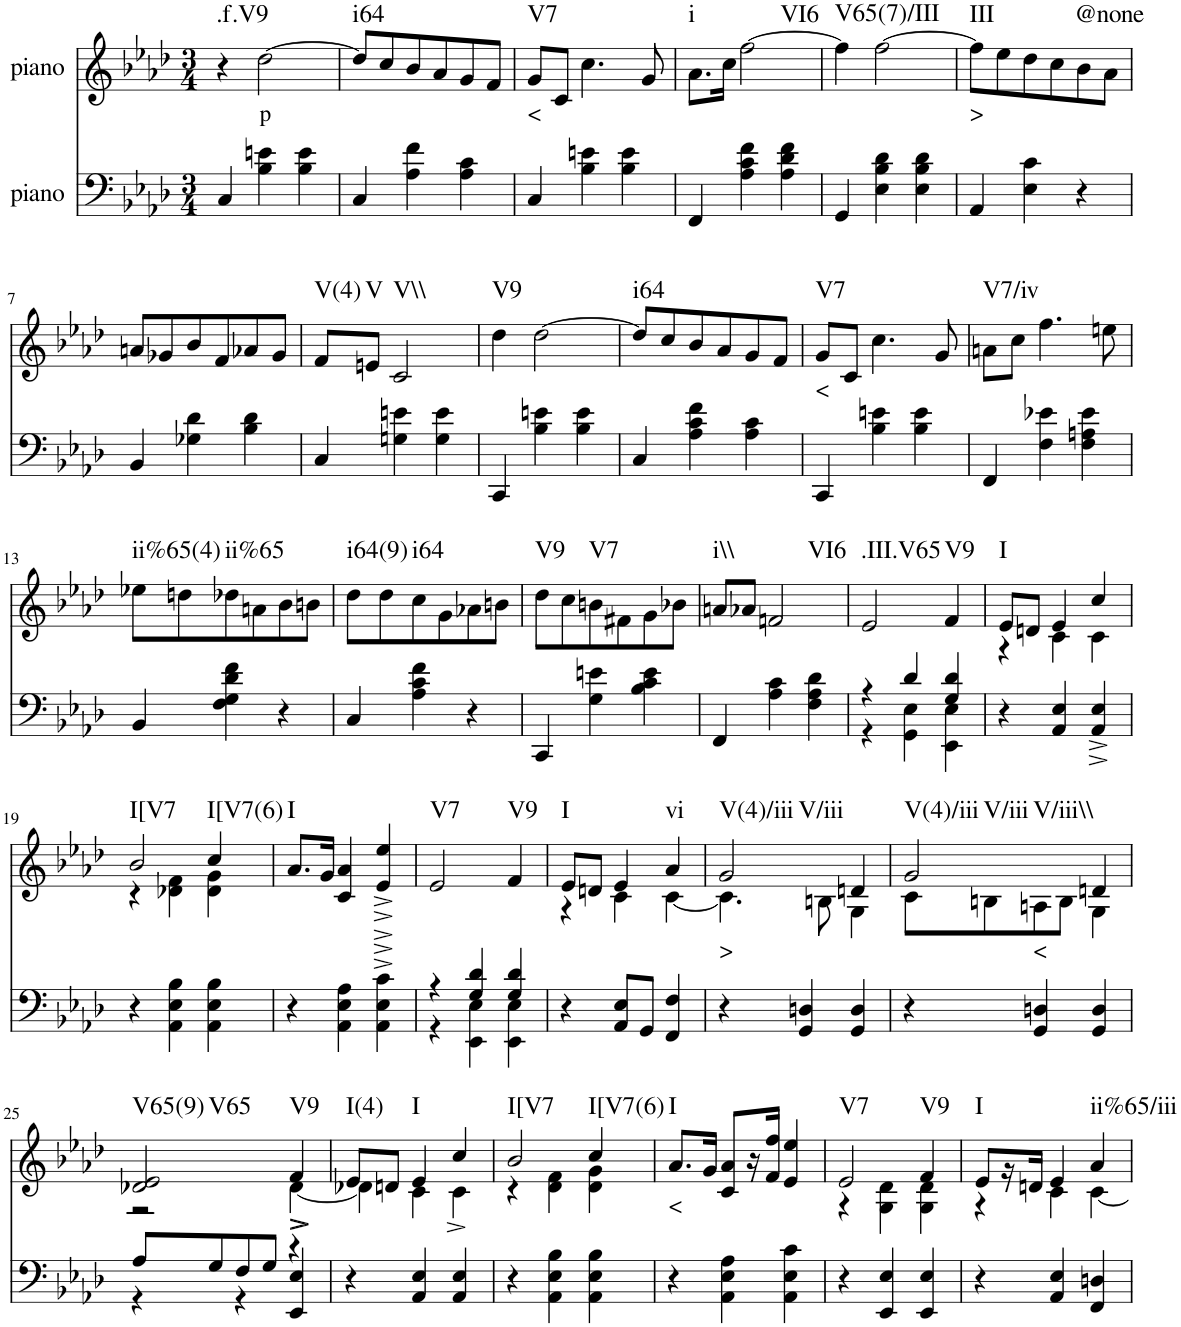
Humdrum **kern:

**kern	**kern	**text	**harte
*part2	*part1	*part1	*part1
*staff2	*staff1	*staff1	*
*I"piano	*I"piano	*	*
*I'Pno	*I'Pno	*	*
*clefF4	*clefG2	*	*
*k[b-e-a-d-]	*k[b-e-a-d-]	*	*
*f:	*f:	*	*
*M3/4	*M3/4	*	*
=1	=1	=1	=1
!	!	!	!LO:H:kt=.f.V9
4C/	4r	.	N
!	!	!LO:LY:b	!
4B-\ 4en\	[2dd-\	p	.
4B-\ 4e\	.	.	.
=2	=2	=2	=2
!	!	!	!LO:H:kt=i64
4C/	8dd-/L]	.	N
.	8cc/	.	.
4A-\ 4f\	8b-/	.	.
.	8a-/	.	.
4A-\ 4c\	8g/	.	.
.	8f/J	.	.
=3	=3	=3	=3
!	!	!LO:LY:b	!LO:H:kt=V7
4C/	8g/L	<	N
.	8c/J	.	.
4B-\ 4en\	4.cc\	.	.
4B-\ 4e\	.	.	.
.	8g/	.	.
=4	=4	=4	=4
!	!	!	!LO:H:kt=i
4FF/	8.a-\L	.	N
.	16cc\Jk	.	.
!	!	!	!LO:H:kt=VI6
4A-\ 4c\ 4f\	[2ff\	.	N
4A-\ 4d-\ 4f\	.	.	.
=5	=5	=5	=5
!	!	!	!LO:H:kt=V65(7)/III
4GG/	4ff\]	.	N
4E-\ 4B-\ 4d-\	[2ff\	.	.
4E-\ 4B-\ 4d-\	.	.	.
=6	=6	=6	=6
!	!	!LO:LY:b	!LO:H:kt=III
4AA-/	8ff\L]	>	N
.	8ee-\	.	.
4E-\ 4c\	8dd-\	.	.
.	8cc\	.	.
!	!	!	!LO:H:kt=@none
4r	8b-\	.	N
.	8a-\J	.	.
!!LO:LB:g=z
=7	=7	=7	=7
4BB-/	8an/L	.	.
.	8g-X/	.	.
4G-X\ 4d-\	8b-/	.	.
.	8f/	.	.
4B-\ 4d-\	8a-X/	.	.
.	8g-/J	.	.
=8	=8	=8	=8
!	!	!	!LO:H:kt=V(4)
4C/	8f/L	.	N
!	!	!	!LO:H:kt=V
.	8en/J	.	N
!	!	!	!LO:H:kt=V\\
4Gn\ 4en\	2c/	.	N
4G\ 4e\	.	.	.
=9	=9	=9	=9
!	!	!	!LO:H:kt=V9
4CC/	4dd-\	.	N
4B-\ 4en\	[2dd-\	.	.
4B-\ 4e\	.	.	.
=10	=10	=10	=10
!	!	!	!LO:H:kt=i64
4C/	8dd-/L]	.	N
.	8cc/	.	.
4A-\ 4c\ 4f\	8b-/	.	.
.	8a-/	.	.
4A-\ 4c\	8g/	.	.
.	8f/J	.	.
=11	=11	=11	=11
!	!	!LO:LY:b	!LO:H:kt=V7
4CC/	8g/L	<	N
.	8c/J	.	.
4B-\ 4en\	4.cc\	.	.
4B-\ 4e\	.	.	.
.	8g/	.	.
=12	=12	=12	=12
!	!	!	!LO:H:kt=V7/iv
4FF/	8an\L	.	N
.	8cc\J	.	.
4F\ 4e-X\	4.ff\	.	.
4F\ 4An\ 4e-\	.	.	.
.	8een\	.	.
!!LO:LB:g=z
=13	=13	=13	=13
!	!	!	!LO:H:kt=ii%65(4)
4BB-/	8ee-X\L	.	N
.	8ddn\	.	.
!	!	!	!LO:H:kt=ii%65
4F\ 4G\ 4d-\ 4f\	8dd-X\	.	N
.	8an\	.	.
4r	8b-\	.	.
.	8bn\J	.	.
=14	=14	=14	=14
!	!	!	!LO:H:kt=i64(9)
4C/	8dd-\L	.	N
.	8dd-\	.	.
!	!	!	!LO:H:kt=i64
4A-\ 4c\ 4f\	8cc\	.	N
.	8g\	.	.
4r	8a-X\	.	.
.	8bn\J	.	.
=15	=15	=15	=15
!	!	!	!LO:H:kt=V9
4CC/	8dd-\L	.	N
.	8cc\	.	.
!	!	!	!LO:H:kt=V7
4G\ 4en\	8bn\	.	N
.	8f#X\	.	.
4B-\ 4c\ 4e\	8g\	.	.
.	8b-X\J	.	.
=16	=16	=16	=16
!	!	!	!LO:H:kt=i\\
4FF/	8an/L	.	N
.	8a-X/J	.	.
!	!	!	!LO:H:kt=VI6
4A-\ 4c\	2fn/	.	N
4F\ 4A-\ 4d-\	.	.	.
=17	=17	=17	=17
*^	*	*	*
!	!	!	!	!LO:H:kt=.III.V65
4r	4r	2e-/	.	N
4d-/	4GG\ 4E-\	.	.	.
!	!	!	!	!LO:H:kt=V9
4G/ 4d-/	4EE-\ 4E-\	4f/	.	N
=18	=18	=18	=18	=18
*	*	*^	*	*
!	!	!	!	!	!LO:H:kt=I
*v	*v	*	*	*	*
4r	8e-/L	4r	.	N
.	8dn/J	.	.	.
4AA-/ 4E-/	4e-/	4c\	.	.
4AA-/^ 4E-/^	4cc/	4c\	.	.
!!LO:LB:g=z	!!
=19	=19	=19	=19	=19
!	!	!	!	!LO:H:kt=I[V7
4r	2b-/	4r	.	N
4AA-\ 4E-\ 4B-\	.	4d-X\ 4f\	.	.
!	!	!	!	!LO:H:kt=I[V7(6)
4AA-\ 4E-\ 4B-\	4cc/	4d-\ 4g\	.	N
=20	=20	=20	=20	=20
!	!	!	!	!LO:H:kt=I
*	*v	*v	*	*
4r	8.a-/L	.	N
.	16g/Jk	.	.
4AA-\ 4E-\ 4A-\	4c/ 4a-/	.	.
4AA-\^ 4E-\^ 4c\^	4e-/^ 4ee-/^	.	.
=21	=21	=21	=21
*^	*	*	*
!	!	!	!	!LO:H:kt=V7
4r	4r	2e-/	.	N
4G/ 4d-/	4EE-\ 4E-\	.	.	.
!	!	!	!	!LO:H:kt=V9
4G/ 4d-/	4EE-\ 4E-\	4f/	.	N
=22	=22	=22	=22	=22
*	*	*^	*	*
!	!	!	!	!	!LO:H:kt=I
*v	*v	*	*	*	*
4r	8e-/L	4r	.	N
.	8dn/J	.	.	.
8AA-/ 8E-/L	4e-/	4c\	.	.
8GG/J	.	.	.	.
!	!	!	!	!LO:H:kt=vi
4FF/ 4F/	4a-/	[4c\	.	N
=23	=23	=23	=23	=23
!	!	!	!LO:LY:b	!LO:H:n=1:kt=V(4)/iii
!	!	!	!	!LO:H:n=2:kt=V/iii
4r	2g/	4.c\]	>	N N
4GG/ 4Dn/	.	.	.	.
.	.	8Bn\	.	.
4GG/ 4D/	4dn/	4G\	.	.
=24	=24	=24	=24	=24
!	!	!	!	!LO:H:n=1:kt=V(4)/iii
!	!	!	!	!LO:H:n=2:kt=V/iii
!	!	!	!	!LO:H:n=3:kt=V/iii\\
4r	2g/	8c\L	.	N N N
.	.	8Bn\	.	.
!	!	!	!LO:LY:b	!
4GG/ 4Dn/	.	8An\	<	.
.	.	8B\J	.	.
4GG/ 4D/	4dn/	4G\	.	.
!!LO:LB:g=z	!!
=25	=25	=25	=25	=25
*^	*	*	*	*
!	!	!	!	!	!LO:H:n=1:kt=V65(9)
!	!	!	!	!	!LO:H:n=2:kt=V65
8A-/L	4r	2d-X/ 2e-/	2r	.	N N
8G/	.	.	.	.	.
8F/	4r	.	.	.	.
8G/J	.	.	.	.	.
!	!	!	!	!	!LO:H:kt=V9
4r	4EE-/^ 4E-/^	4f/	[4d-\	.	N
=26	=26	=26	=26	=26	=26
!	!	!	!	!	!LO:H:kt=I(4)
*v	*v	*	*	*	*
4r	8e-/L	4d-X\]	.	N
.	8dn/J	.	.	.
!	!	!	!	!LO:H:kt=I
4AA-/ 4E-/	4e-/	4c\	.	N
4AA-/ 4E-/	4cc/	4c^\	.	.
=27	=27	=27	=27	=27
!	!	!	!	!LO:H:kt=I[V7
4r	2b-/	4r	.	N
4AA-\ 4E-\ 4B-\	.	4d-\ 4f\	.	.
!	!	!	!	!LO:H:kt=I[V7(6)
4AA-\ 4E-\ 4B-\	4cc/	4d-\ 4g\	.	N
=28	=28	=28	=28	=28
!	!	!	!LO:LY:b	!LO:H:kt=I
*	*v	*v	*	*
4r	8.a-/L	<	N
.	16g/Jk	.	.
4AA-\ 4E-\ 4A-\	8c/ 8a-/L	.	.
.	16r	.	.
.	16f/ 16ff/JJ	.	.
4AA-\ 4E-\ 4c\	4e-/ 4ee-/	.	.
=29	=29	=29	=29
*	*^	*	*
!	!	!	!	!LO:H:kt=V7
4r	2e-/	4r	.	N
4EE-/ 4E-/	.	4G\ 4d-\	.	.
!	!	!	!	!LO:H:kt=V9
4EE-/ 4E-/	4f/	4G\ 4d-\	.	N
=30	=30	=30	=30	=30
!	!	!	!	!LO:H:kt=I
4r	8e-/L	4r	.	N
.	16r	.	.	.
.	16dn/JJ	.	.	.
4AA-/ 4E-/	4e-/	4c\	.	.
!	!	!	!	!LO:H:kt=ii%65/iii
4FF/ 4Dn/	4a-/	[4c\	.	N
*	*v	*v	*	*
=	=	=	=
*-	*-	*-	*-
